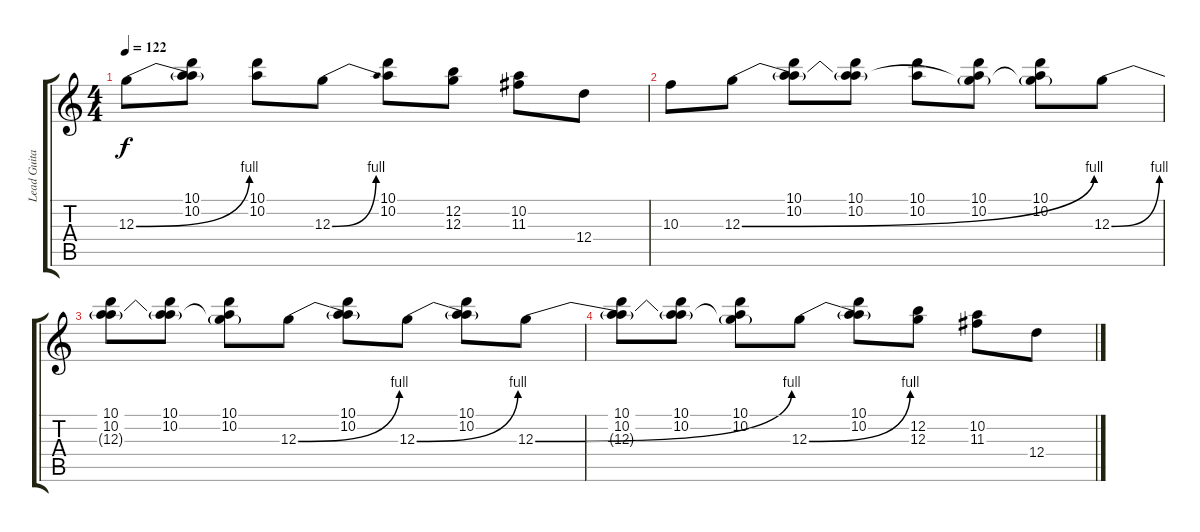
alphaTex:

\track ("Lead Guitar solo" "Lead Guita") {instrument overdrivenguitar}
\staff {score tabs}
\tuning (E4 B3 G3 D3 A2 E2) {hide}
\ts (4 4)
\tempo 122
\clef g2
\ks c
12.3{be (bend 0 0 60 4)}.8{dy f} (10.1 10.2 12.3{t}).8 (10.1 10.2).8 12.3{be (bend 0 0 60 4)}.8 (10.1 10.2).8 (12.2 12.3).8 (10.2 11.3).8 12.4.8 |
10.3.8 12.3{be (bend 0 0 60 4)}.8 (10.1 10.2 12.3{t}).8 (10.1 10.2 12.3{t}).8 (10.1 10.2).8 (10.1 10.2 12.3{t}).8 (10.1 10.2 12.3{t}).8 12.3{be (bend 0 0 60 4)}.8 |
(10.1 10.2 12.3{t}).8 (10.1 10.2 12.3{t}).8 (10.1 10.2 12.3{t}).8 12.3{be (bend 0 0 60 4)}.8 (10.1 10.2 12.3{t}).8 12.3{be (bend 0 0 60 4)}.8 (10.1 10.2 12.3{t}).8 12.3{be (bend 0 0 60 4)}.8 |
(10.1 10.2 12.3{t}).8 (10.1 10.2 12.3{t}).8 (10.1 10.2 12.3{t}).8 12.3{be (bend 0 0 60 4)}.8 (10.1 10.2 12.3{t}).8 (12.2 12.3).8 (10.2 11.3).8 12.4.8
